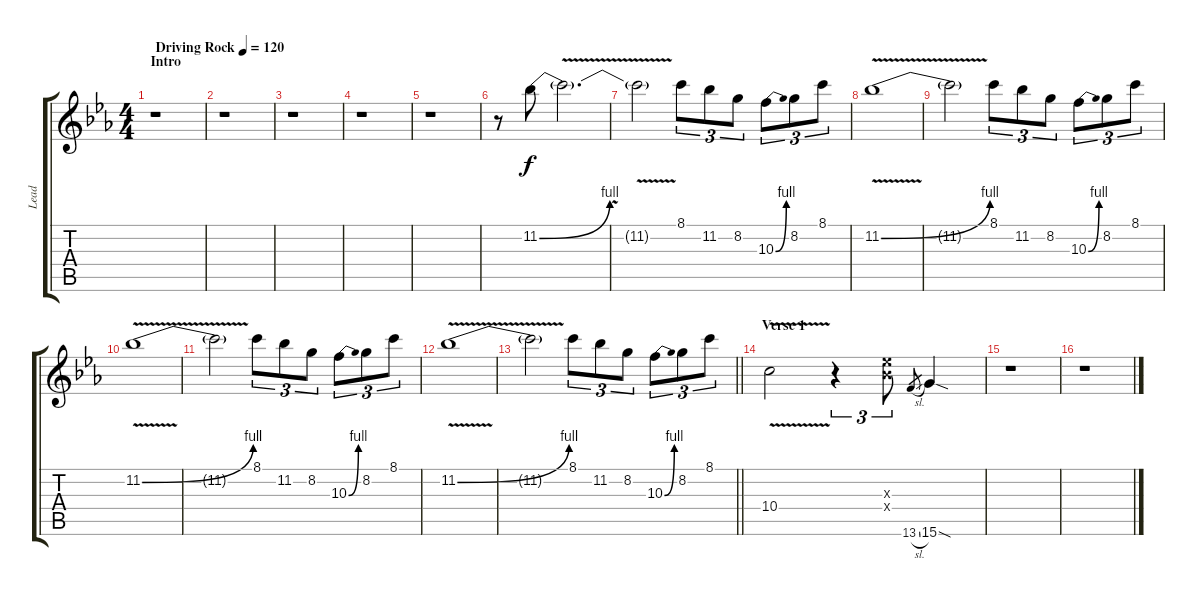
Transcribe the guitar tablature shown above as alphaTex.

\track ("Lead" "Lead") {instrument distortionguitar}
\staff {score tabs}
\tuning (E4 B3 G3 D3 A2 E2) {hide}
\ts (4 4)
\section ("" "Intro")
\tempo (120 "Driving Rock")
\clef g2
\ks cminor
r.1{dy f instrument distortionguitar} |
r.1 |
r.1 |
r.1 |
r.1 |
r.8 11.2{be (bend 0 0 60 4)}.8 11.2{v t}.2{d} |
11.2{t}.2 8.1.8{tu (3 2)} 11.2.8{tu (3 2)} 8.2.8{tu (3 2)} 10.3{be (bend 0 0 60 4)}.8{tu (3 2)} 8.2.8{tu (3 2)} 8.1.8{tu (3 2)} |
11.2{be (bend 0 0 60 4) v}.1 |
11.2{t}.2 8.1.8{tu (3 2)} 11.2.8{tu (3 2)} 8.2.8{tu (3 2)} 10.3{be (bend 0 0 60 4)}.8{tu (3 2)} 8.2.8{tu (3 2)} 8.1.8{tu (3 2)} |
11.2{be (bend 0 0 60 4) v}.1 |
11.2{t}.2 8.1.8{tu (3 2)} 11.2.8{tu (3 2)} 8.2.8{tu (3 2)} 10.3{be (bend 0 0 60 4)}.8{tu (3 2)} 8.2.8{tu (3 2)} 8.1.8{tu (3 2)} |
11.2{be (bend 0 0 60 4) v}.1 |
\barLineRight lightlight
11.2{t}.2 8.1.8{tu (3 2)} 11.2.8{tu (3 2)} 8.2.8{tu (3 2)} 10.3{be (bend 0 0 60 4)}.8{tu (3 2)} 8.2.8{tu (3 2)} 8.1.8{tu (3 2)} |
\section ("" "Verse 1")
10.4{v}.2 r.4{tu (3 2)} (8.3{x} 8.4{x}).8{tu (3 2)} 13.6{sl}.8{gr} 15.6{sod}.4 |
r.1 |
r.1
